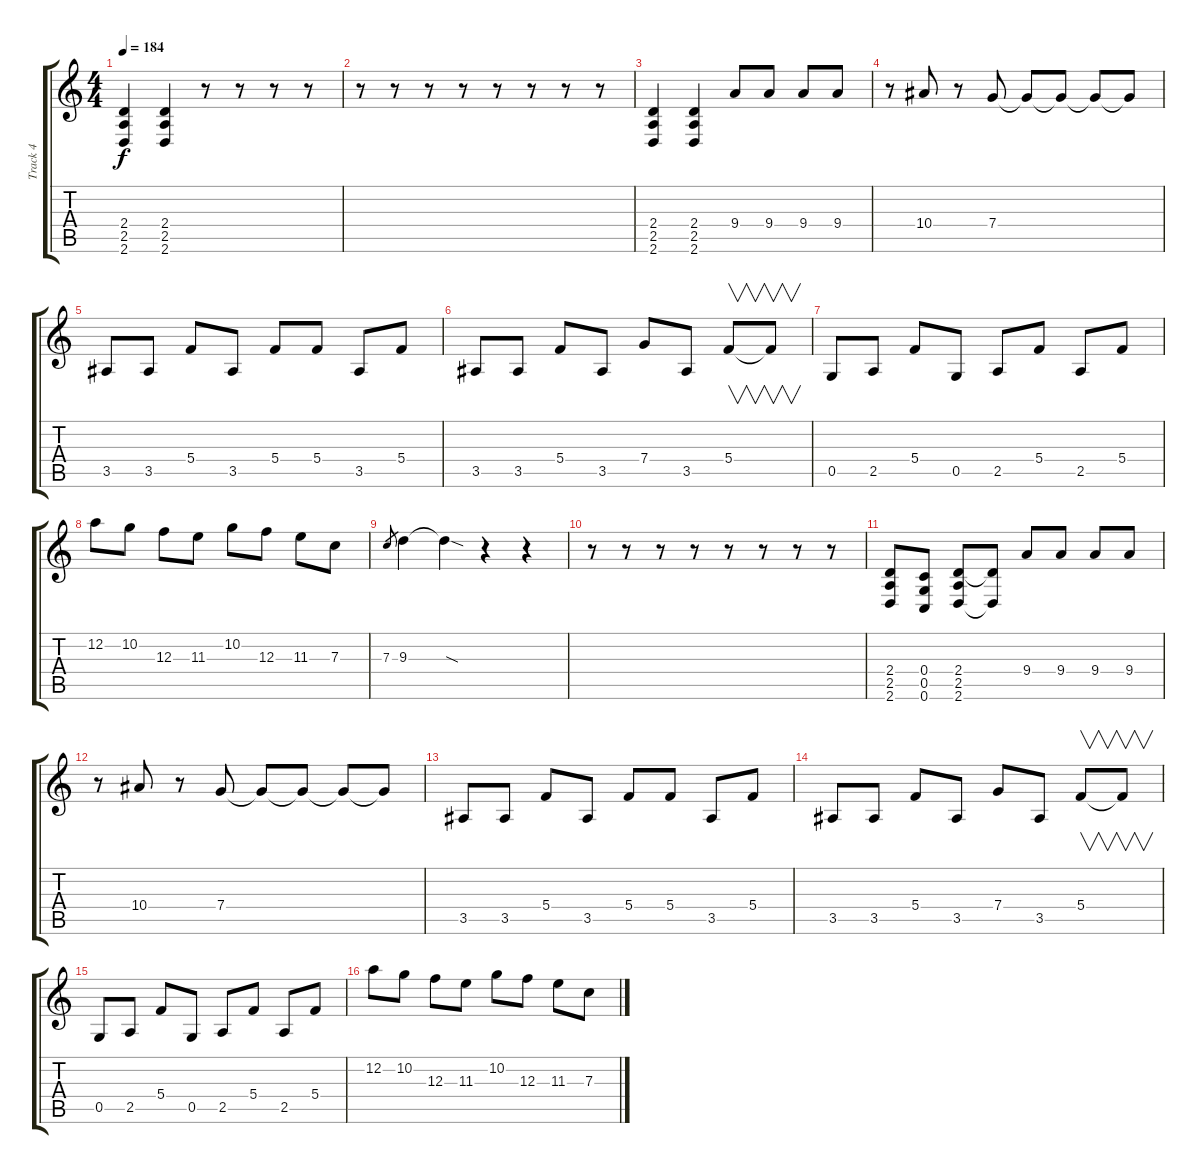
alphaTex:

\track ("Track 4" "Track 4") {instrument distortionguitar}
\staff {score tabs}
\tuning (D4 A3 F3 C3 G2 C2) {hide}
\ts (4 4)
\tempo 184
\clef g2
\ks c
(2.4 2.5 2.6).4{dy f} (2.4 2.5 2.6).4 r.8 r.8 r.8 r.8 |
r.8 r.8 r.8 r.8 r.8 r.8 r.8 r.8 |
(2.4 2.5 2.6).4 (2.4 2.5 2.6).4 9.4.8 9.4.8 9.4.8 9.4.8 |
r.8 10.4.8 r.8 7.4.8 7.4{t}.8 7.4{t}.8 7.4{t}.8 7.4{t}.8 |
3.5.8 3.5.8 5.4.8 3.5.8 5.4.8 5.4.8 3.5.8 5.4.8 |
3.5.8 3.5.8 5.4.8 3.5.8 7.4.8 3.5.8 5.4.8{v} 5.4{t}.8{v} |
0.5.8 2.5.8 5.4.8 0.5.8 2.5.8 5.4.8 2.5.8 5.4.8 |
12.2.8 10.2.8 12.3.8 11.3.8 10.2.8 12.3.8 11.3.8 7.3.8 |
7.3.8{gr} 9.3.4 9.3{sod t}.4 r.4 r.4 |
r.8 r.8 r.8 r.8 r.8 r.8 r.8 r.8 |
(2.4 2.5 2.6).8 (0.4 0.5 0.6).8 (2.4 2.5 2.6).8 (2.4{t} 2.6{t}).8 9.4.8 9.4.8 9.4.8 9.4.8 |
r.8 10.4.8 r.8 7.4.8 7.4{t}.8 7.4{t}.8 7.4{t}.8 7.4{t}.8 |
3.5.8 3.5.8 5.4.8 3.5.8 5.4.8 5.4.8 3.5.8 5.4.8 |
3.5.8 3.5.8 5.4.8 3.5.8 7.4.8 3.5.8 5.4.8{v} 5.4{t}.8{v} |
0.5.8 2.5.8 5.4.8 0.5.8 2.5.8 5.4.8 2.5.8 5.4.8 |
12.2.8 10.2.8 12.3.8 11.3.8 10.2.8 12.3.8 11.3.8 7.3.8
